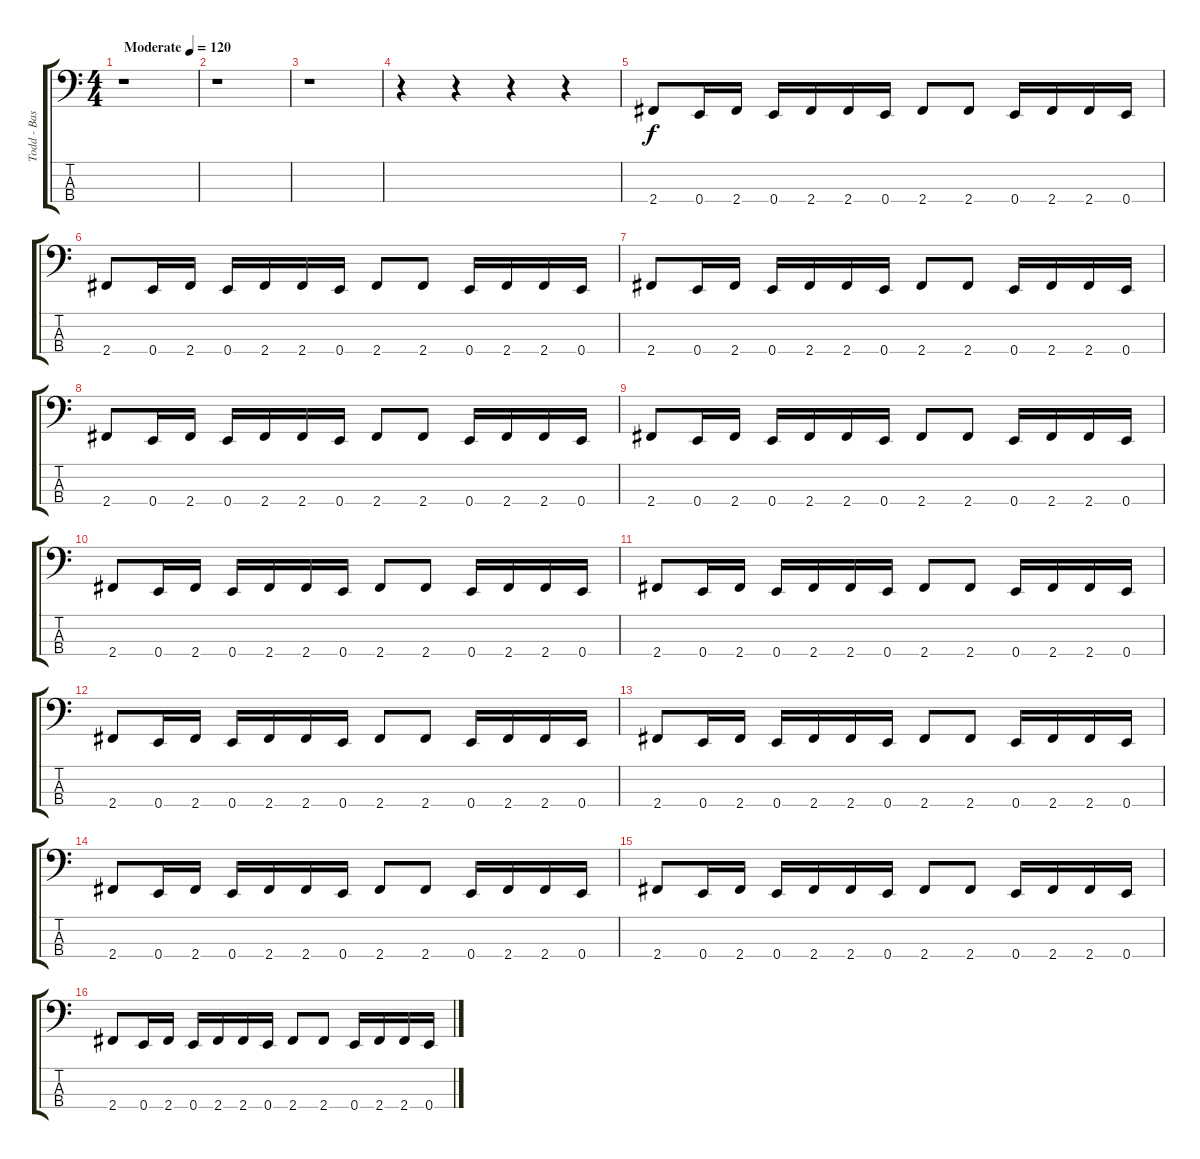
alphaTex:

\track ("Todd - Bass" "Todd - Bas") {instrument electricbasspick}
\staff {score tabs}
\tuning (G2 D2 A1 E1) {hide}
\ts (4 4)
\tempo (120 "Moderate")
\clef f4
\ks c
r.1{dy f instrument electricbasspick} |
r.1 |
r.1 |
r.4 r.4 r.4 r.4 |
2.4.8 0.4.16 2.4.16 0.4.16 2.4.16 2.4.16 0.4.16 2.4.8 2.4.8 0.4.16 2.4.16 2.4.16 0.4.16 |
2.4.8 0.4.16 2.4.16 0.4.16 2.4.16 2.4.16 0.4.16 2.4.8 2.4.8 0.4.16 2.4.16 2.4.16 0.4.16 |
2.4.8 0.4.16 2.4.16 0.4.16 2.4.16 2.4.16 0.4.16 2.4.8 2.4.8 0.4.16 2.4.16 2.4.16 0.4.16 |
2.4.8 0.4.16 2.4.16 0.4.16 2.4.16 2.4.16 0.4.16 2.4.8 2.4.8 0.4.16 2.4.16 2.4.16 0.4.16 |
2.4.8 0.4.16 2.4.16 0.4.16 2.4.16 2.4.16 0.4.16 2.4.8 2.4.8 0.4.16 2.4.16 2.4.16 0.4.16 |
2.4.8 0.4.16 2.4.16 0.4.16 2.4.16 2.4.16 0.4.16 2.4.8 2.4.8 0.4.16 2.4.16 2.4.16 0.4.16 |
2.4.8 0.4.16 2.4.16 0.4.16 2.4.16 2.4.16 0.4.16 2.4.8 2.4.8 0.4.16 2.4.16 2.4.16 0.4.16 |
2.4.8 0.4.16 2.4.16 0.4.16 2.4.16 2.4.16 0.4.16 2.4.8 2.4.8 0.4.16 2.4.16 2.4.16 0.4.16 |
2.4.8 0.4.16 2.4.16 0.4.16 2.4.16 2.4.16 0.4.16 2.4.8 2.4.8 0.4.16 2.4.16 2.4.16 0.4.16 |
2.4.8 0.4.16 2.4.16 0.4.16 2.4.16 2.4.16 0.4.16 2.4.8 2.4.8 0.4.16 2.4.16 2.4.16 0.4.16 |
2.4.8 0.4.16 2.4.16 0.4.16 2.4.16 2.4.16 0.4.16 2.4.8 2.4.8 0.4.16 2.4.16 2.4.16 0.4.16 |
2.4.8 0.4.16 2.4.16 0.4.16 2.4.16 2.4.16 0.4.16 2.4.8 2.4.8 0.4.16 2.4.16 2.4.16 0.4.16
